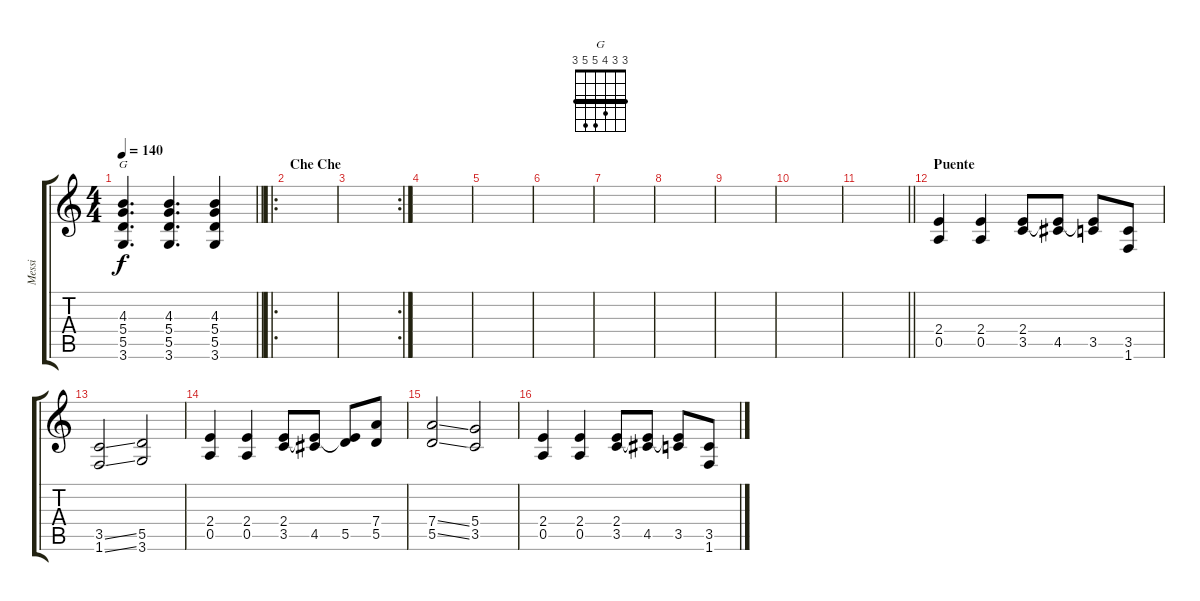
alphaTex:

\track ("Messi" "Messi") {instrument overdrivenguitar}
\staff {score tabs}
\tuning (E4 B3 G3 D3 A2 E2) {hide}
\chord ("G" 3 3 4 5 5 3) {barre 3}
\ts (4 4)
\tempo 140
\clef g2
\barLineRight lightlight
\ks c
(4.3 5.4 5.5 3.6).4{d ch "G" dy f} (4.3 5.4 5.5 3.6).4{d} (4.3 5.4 5.5 3.6).4 |
\ro
\section ("" "Che Che")
|
\rc 2
|
|
|
|
|
|
|
|
\barLineRight lightlight
|
\section ("" "Puente")
(2.4 0.5).4 (2.4 0.5).4 (2.4 3.5).8 (2.4{t} 4.5).8 (2.4{t} 3.5).8 (3.5 1.6).8 |
(3.5{ss} 1.6{ss}).2 (5.5 3.6).2 |
(2.4 0.5).4 (2.4 0.5).4 (2.4 3.5).8 (2.4{t} 4.5).8 (2.4{t} 5.5).8 (7.4 5.5).8 |
(7.4{ss} 5.5{ss}).2 (5.4 3.5).2 |
(2.4 0.5).4 (2.4 0.5).4 (2.4 3.5).8 (2.4{t} 4.5).8 (2.4{t} 3.5).8 (3.5 1.6).8
